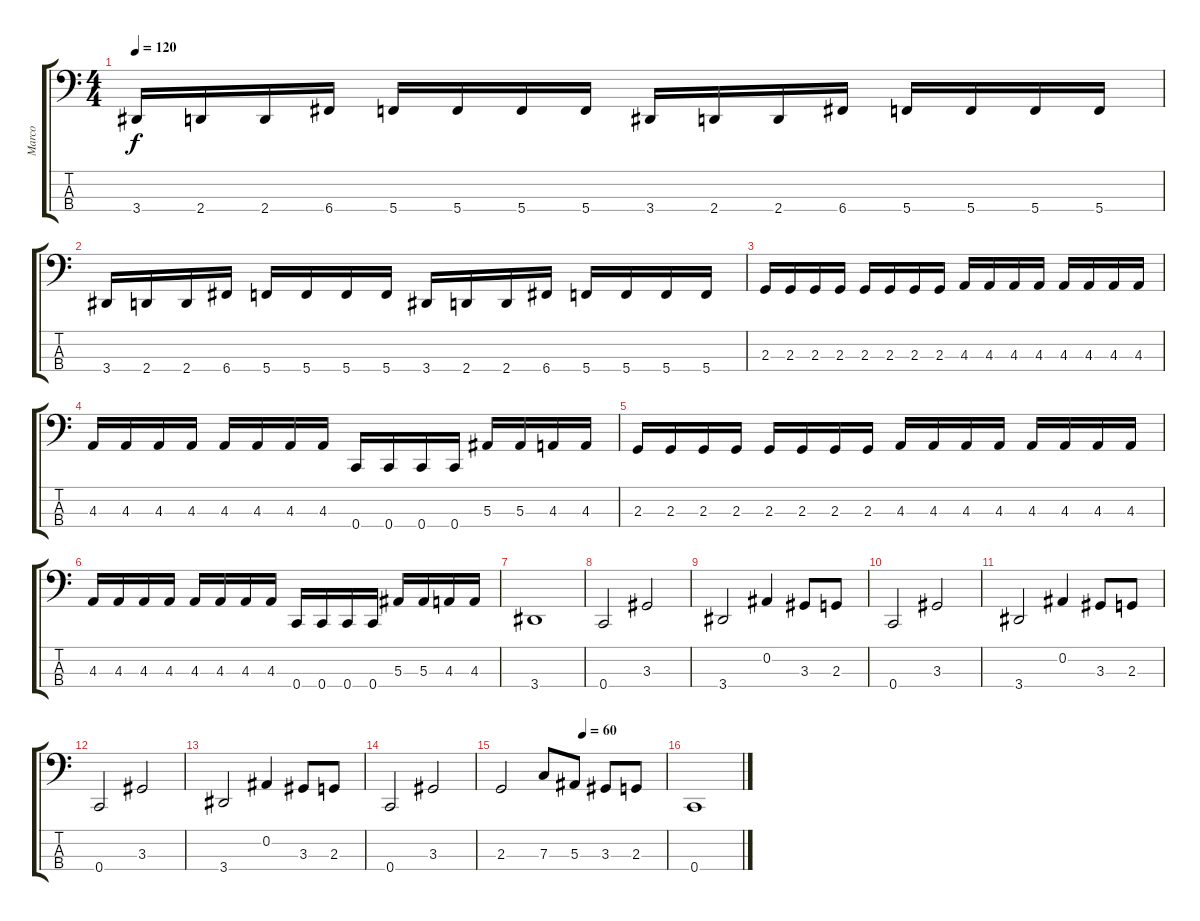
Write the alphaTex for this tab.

\track ("Marco" "Marco") {instrument electricbasspick}
\staff {score tabs}
\tuning (Eb2 Bb1 F1 C1) {hide}
\ts (4 4)
\tempo 120
\clef f4
\ks c
3.4.16{dy f} 2.4.16 2.4.16 6.4.16 5.4.16 5.4.16 5.4.16 5.4.16 3.4.16 2.4.16 2.4.16 6.4.16 5.4.16 5.4.16 5.4.16 5.4.16 |
3.4.16 2.4.16 2.4.16 6.4.16 5.4.16 5.4.16 5.4.16 5.4.16 3.4.16 2.4.16 2.4.16 6.4.16 5.4.16 5.4.16 5.4.16 5.4.16 |
2.3.16 2.3.16 2.3.16 2.3.16 2.3.16 2.3.16 2.3.16 2.3.16 4.3.16 4.3.16 4.3.16 4.3.16 4.3.16 4.3.16 4.3.16 4.3.16 |
4.3.16 4.3.16 4.3.16 4.3.16 4.3.16 4.3.16 4.3.16 4.3.16 0.4.16 0.4.16 0.4.16 0.4.16 5.3.16 5.3.16 4.3.16 4.3.16 |
2.3.16 2.3.16 2.3.16 2.3.16 2.3.16 2.3.16 2.3.16 2.3.16 4.3.16 4.3.16 4.3.16 4.3.16 4.3.16 4.3.16 4.3.16 4.3.16 |
4.3.16 4.3.16 4.3.16 4.3.16 4.3.16 4.3.16 4.3.16 4.3.16 0.4.16 0.4.16 0.4.16 0.4.16 5.3.16 5.3.16 4.3.16 4.3.16 |
3.4.1 |
0.4.2 3.3.2 |
3.4.2 0.2.4 3.3.8 2.3.8 |
0.4.2 3.3.2 |
3.4.2 0.2.4 3.3.8 2.3.8 |
0.4.2 3.3.2 |
3.4.2 0.2.4 3.3.8 2.3.8 |
0.4.2 3.3.2 |
\tempo (60 0.5)
2.3.2 7.3.8 5.3.8 3.3.8 2.3.8 |
0.4.1
